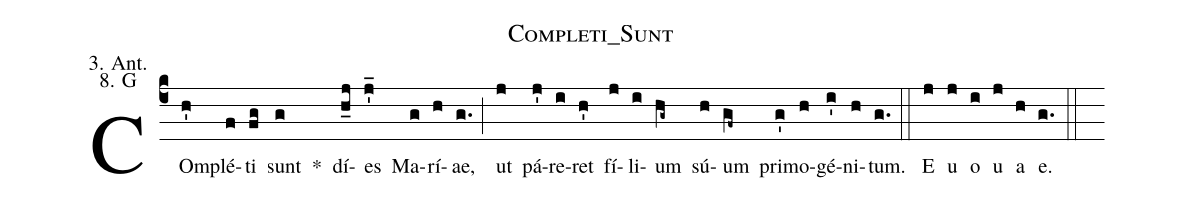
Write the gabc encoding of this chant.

name:Completi_Sunt;
annotation:3. Ant.;
annotation:8. G;
%%
(c4) COm(h')plé(f)ti(fg) sunt(g) *() dí(h_j)es(j_') Ma(g)rí(h)ae,(g.) (;) ut(j) pá(j')re(i)ret(h') fí(j)li(i)um(hg~) sú(h)um(gf~) pri(g')mo(h)gé(i')ni(h)tum.(g.) (::) <eu> E(j) u(j) o(i) u(j) a(h) e.(g.) </eu> (::)
